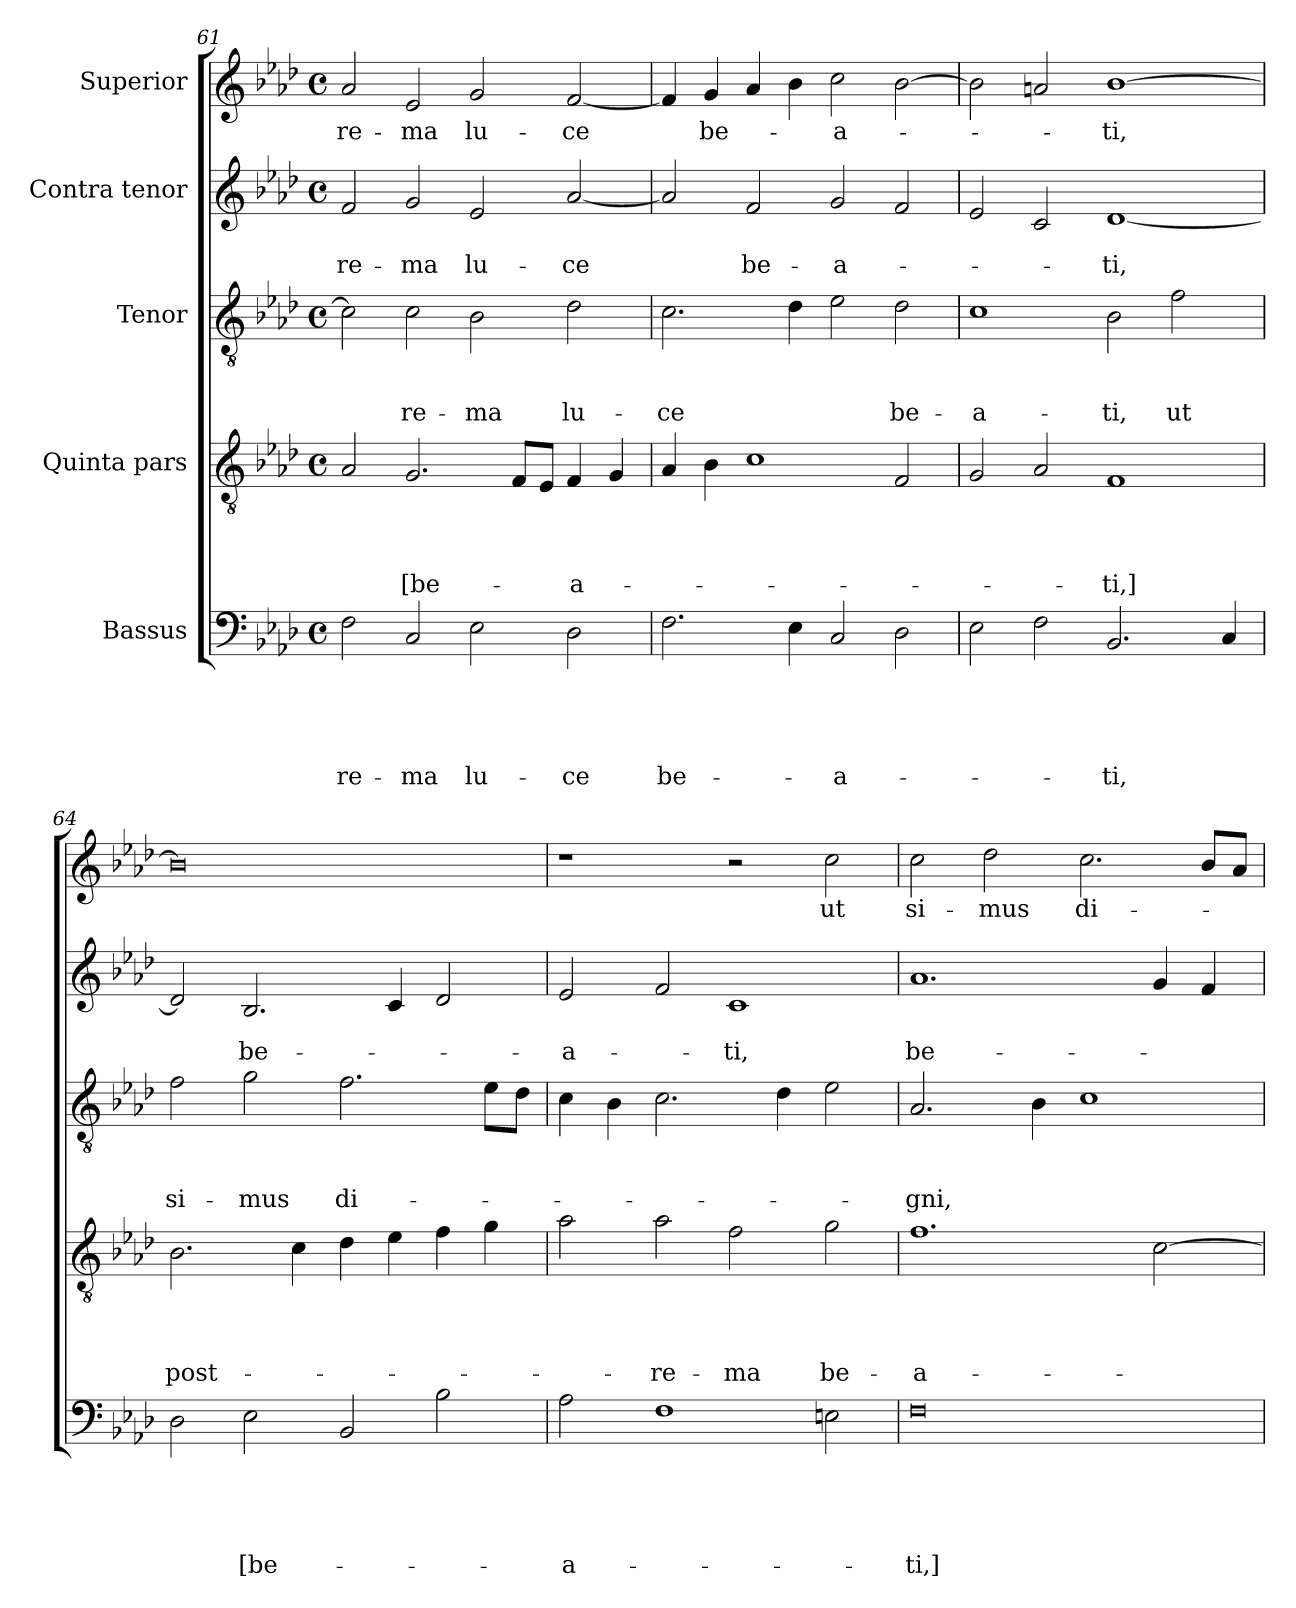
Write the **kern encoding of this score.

**kern	**text	**text	**text	**text	**text	**kern	**text	**text	**text	**text	**kern	**text	**text	**text	**kern	**text	**text	**kern	**text
*part5	*part5	*part5	*part5	*part5	*part5	*part4	*part4	*part4	*part4	*part4	*part3	*part3	*part3	*part3	*part2	*part2	*part2	*part1	*part1
*staff5	*staff5	*staff5	*staff5	*staff5	*staff5	*staff4	*staff4	*staff4	*staff4	*staff4	*staff3	*staff3	*staff3	*staff3	*staff2	*staff2	*staff2	*staff1	*staff1
*I"Bassus	*	*	*	*	*	*I"Quinta pars	*	*	*	*	*I"Tenor	*	*	*	*I"Contra tenor	*	*	*I"Superior	*
*clefF4	*	*	*	*	*	*clefGv2	*	*	*	*	*clefGv2	*	*	*	*clefG2	*	*	*clefG2	*
*k[b-e-a-d-]	*	*	*	*	*	*k[b-e-a-d-]	*	*	*	*	*k[b-e-a-d-]	*	*	*	*k[b-e-a-d-]	*	*	*k[b-e-a-d-]	*
*A-:	*	*	*	*	*	*A-:	*	*	*	*	*A-:	*	*	*	*A-:	*	*	*A-:	*
*M4/4	*	*	*	*	*	*M4/4	*	*	*	*	*M4/4	*	*	*	*M4/4	*	*	*M4/4	*
*met(c)	*	*	*	*	*	*met(c)	*	*	*	*	*met(c)	*	*	*	*met(c)	*	*	*met(c)	*
=61	=61	=61	=61	=61	=61	=61	=61	=61	=61	=61	=61	=61	=61	=61	=61	=61	=61	=61	=61
!	!	!	!	!	!LO:LY:b	!	!	!	!	!	!	!	!	!	!	!	!LO:LY:b	!	!LO:LY:b
2F\	.	.	.	.	-re-	2A-/	.	.	.	.	2c\]	.	.	.	2f/	.	-re-	2a-/	-re-
!	!	!	!	!	!LO:LY:b	!	!	!	!	!LO:LY:b	!	!	!	!LO:LY:b	!	!	!LO:LY:b	!	!LO:LY:b
2C/	.	.	.	.	-ma	2.G/	.	.	.	[be-	2c\	.	.	-re-	2g/	.	-ma	2e-/	-ma
!	!	!	!	!	!LO:LY:b	!	!	!	!	!	!	!	!	!LO:LY:b	!	!	!LO:LY:b	!	!LO:LY:b
2E-\	.	.	.	.	lu-	.	.	.	.	.	2B-\	.	.	-ma	2e-/	.	lu-	2g/	lu-
.	.	.	.	.	.	8F/L	.	.	.	.	.	.	.	.	.	.	.	.	.
.	.	.	.	.	.	8E-/J	.	.	.	.	.	.	.	.	.	.	.	.	.
!	!	!	!	!	!LO:LY:b	!	!	!	!	!LO:LY:b	!	!	!	!LO:LY:b	!	!	!LO:LY:b	!	!LO:LY:b
2D-\	.	.	.	.	-ce	4F/	.	.	.	-a-	2d-\	.	.	lu-	[<2a-/	.	-ce	[<2f/	-ce
.	.	.	.	.	.	4G/	.	.	.	.	.	.	.	.	.	.	.	.	.
=62	=62	=62	=62	=62	=62	=62	=62	=62	=62	=62	=62	=62	=62	=62	=62	=62	=62	=62	=62
!	!	!	!	!	!LO:LY:b	!	!	!	!	!	!	!	!	!LO:LY:b	!	!	!	!	!
2.F\	.	.	.	.	be-	4A-/	.	.	.	.	2.c\	.	.	-ce	2a-/]	.	.	4f/]	.
!	!	!	!	!	!	!	!	!	!	!	!	!	!	!	!	!	!	!	!LO:LY:b
.	.	.	.	.	.	4B-\	.	.	.	.	.	.	.	.	.	.	.	4g/	be-
!	!	!	!	!	!	!	!	!	!	!	!	!	!	!	!	!	!LO:LY:b	!	!
.	.	.	.	.	.	1c	.	.	.	.	.	.	.	.	2f/	.	be-	4a-/	.
4E-\	.	.	.	.	.	.	.	.	.	.	4d-\	.	.	.	.	.	.	4b-\	.
!	!	!	!	!	!LO:LY:b	!	!	!	!	!	!	!	!	!	!	!	!LO:LY:b	!	!LO:LY:b
2C/	.	.	.	.	-a-	.	.	.	.	.	2e-\	.	.	.	2g/	.	-a-	2cc\	-a-
!	!	!	!	!	!	!	!	!	!	!	!	!	!	!LO:LY:b	!	!	!	!	!
2D-\	.	.	.	.	.	2F/	.	.	.	.	2d-\	.	.	be-	2f/	.	.	[>2b-\	.
=63	=63	=63	=63	=63	=63	=63	=63	=63	=63	=63	=63	=63	=63	=63	=63	=63	=63	=63	=63
!	!	!	!	!	!	!	!	!	!	!	!	!	!	!LO:LY:b:rj	!	!	!	!	!
*	*	*	*	*	*	*^	*	*	*	*	*	*	*	*	*	*	*	*	*
2E-\	.	.	.	.	.	2G/	2ryy	.	.	.	.	1c	.	.	-a-	2e-/	.	.	2b-\]	.
2F\	.	.	.	.	.	2A-/	32ryy	.	.	.	.	.	.	.	.	2c/	.	.	2an/	.
.	.	.	.	.	.	.	1ryy	.	.	.	.	.	.	.	.	.	.	.	.	.
!	!	!	!	!	!LO:LY:b	!	!	!	!	!	!LO:LY:b	!	!	!	!LO:LY:b	!	!	!LO:LY:b	!	!LO:LY:b
2.BB-/	.	.	.	.	-ti,	1F	.	.	.	.	-ti,]	2B-\	.	.	-ti,	[<1d-	.	-ti,	[>1b-	-ti,
!	!	!	!	!	!	!	!	!	!	!	!	!	!	!	!LO:LY:b	!	!	!	!	!
.	.	.	.	.	.	.	.	.	.	.	.	2f\	.	.	ut	.	.	.	.	.
.	.	.	.	.	.	.	4...ryy	.	.	.	.	.	.	.	.	.	.	.	.	.
4C/	.	.	.	.	.	.	.	.	.	.	.	.	.	.	.	.	.	.	.	.
=64	=64	=64	=64	=64	=64	=64	=64	=64	=64	=64	=64	=64	=64	=64	=64	=64	=64	=64	=64	=64
!	!	!	!	!	!	!	!	!	!	!	!LO:LY:b	!	!	!	!LO:LY:b	!	!	!	!	!
*	*	*	*	*	*	*v	*v	*	*	*	*	*	*	*	*	*	*	*	*	*
2D-\	.	.	.	.	.	2.B-\	.	.	.	post-	2f\	.	.	si-	2d-/]	.	.	0b-]	.
!	!	!	!	!	!LO:LY:b	!	!	!	!	!	!	!	!	!LO:LY:b	!	!	!LO:LY:b	!	!
2E-\	.	.	.	.	[be-	.	.	.	.	.	2g\	.	.	-mus	2.B-/	.	be-	.	.
.	.	.	.	.	.	4c\	.	.	.	.	.	.	.	.	.	.	.	.	.
!	!	!	!	!	!	!	!	!	!	!	!	!	!	!LO:LY:b	!	!	!	!	!
2BB-/	.	.	.	.	.	4d-\	.	.	.	.	2.f\	.	.	di-	.	.	.	.	.
.	.	.	.	.	.	4e-\	.	.	.	.	.	.	.	.	4c/	.	.	.	.
2B-\	.	.	.	.	.	4f\	.	.	.	.	.	.	.	.	2d-/	.	.	.	.
.	.	.	.	.	.	4g\	.	.	.	.	8e-\L	.	.	.	.	.	.	.	.
.	.	.	.	.	.	.	.	.	.	.	8d-\J	.	.	.	.	.	.	.	.
!!LO:LB:g=z
=65	=65	=65	=65	=65	=65	=65	=65	=65	=65	=65	=65	=65	=65	=65	=65	=65	=65	=65	=65
!	!	!	!	!	!LO:LY:b	!	!	!	!	!	!	!	!	!	!	!	!LO:LY:b	!	!
2A-\	.	.	.	.	-a-	2a-\	.	.	.	.	4c\	.	.	.	2e-/	.	-a-	1r	.
.	.	.	.	.	.	.	.	.	.	.	4B-\	.	.	.	.	.	.	.	.
!	!	!	!	!	!	!	!	!	!	!LO:LY:b	!	!	!	!	!	!	!	!	!
1F	.	.	.	.	.	2a-\	.	.	.	-re-	2.c\	.	.	.	2f/	.	.	.	.
!	!	!	!	!	!	!	!	!	!	!LO:LY:b	!	!	!	!	!	!	!LO:LY:b	!	!
.	.	.	.	.	.	2f\	.	.	.	-ma	.	.	.	.	1c	.	-ti,	2r	.
.	.	.	.	.	.	.	.	.	.	.	4d-\	.	.	.	.	.	.	.	.
!	!	!	!	!	!	!	!	!	!	!LO:LY:b	!	!	!	!	!	!	!	!	!LO:LY:b
2En\	.	.	.	.	.	2g\	.	.	.	be-	2e-\	.	.	.	.	.	.	2cc\	ut
=66	=66	=66	=66	=66	=66	=66	=66	=66	=66	=66	=66	=66	=66	=66	=66	=66	=66	=66	=66
!	!	!	!	!	!LO:LY:b	!	!	!	!	!LO:LY:b:rj	!	!	!	!LO:LY:b	!	!	!LO:LY:b	!	!LO:LY:b
0F	.	.	.	.	-ti,]	1.f	.	.	.	-a-	2.A-/	.	.	-gni,	1.a-	.	be-	2cc\	si-
!	!	!	!	!	!	!	!	!	!	!	!	!	!	!	!	!	!	!	!LO:LY:b
.	.	.	.	.	.	.	.	.	.	.	.	.	.	.	.	.	.	2dd-\	-mus
.	.	.	.	.	.	.	.	.	.	.	4B-\	.	.	.	.	.	.	.	.
!	!	!	!	!	!	!	!	!	!	!	!	!	!	!	!	!	!	!	!LO:LY:b
.	.	.	.	.	.	.	.	.	.	.	1c	.	.	.	.	.	.	2.cc\	di-
.	.	.	.	.	.	[>2c\	.	.	.	.	.	.	.	.	4g/	.	.	.	.
.	.	.	.	.	.	.	.	.	.	.	.	.	.	.	4f/	.	.	8b-/L	.
.	.	.	.	.	.	.	.	.	.	.	.	.	.	.	.	.	.	8a-/J	.
=	=	=	=	=	=	=	=	=	=	=	=	=	=	=	=	=	=	=	=
*-	*-	*-	*-	*-	*-	*-	*-	*-	*-	*-	*-	*-	*-	*-	*-	*-	*-	*-	*-
